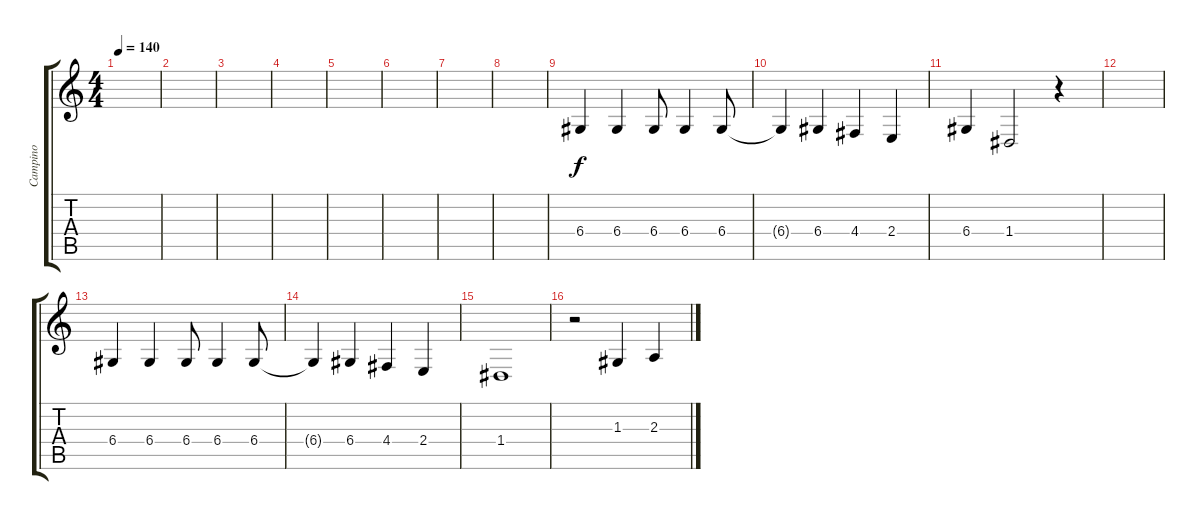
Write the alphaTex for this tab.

\track ("Campino" "Campino") {instrument accordion}
\staff {score tabs}
\tuning (E4 B3 G3 D3 A2 E2) {hide}
\ts (4 4)
\tempo 140
\clef g2
\ks c
|
|
|
|
|
|
|
|
6.4.4 6.4.4 6.4.8 6.4.4 6.4.8 |
6.4{t}.4 6.4.4 4.4.4 2.4.4 |
6.4.4 1.4.2 r.4 |
|
6.4.4 6.4.4 6.4.8 6.4.4 6.4.8 |
6.4{t}.4 6.4.4 4.4.4 2.4.4 |
1.4.1 |
r.2 1.3.4 2.3.4
